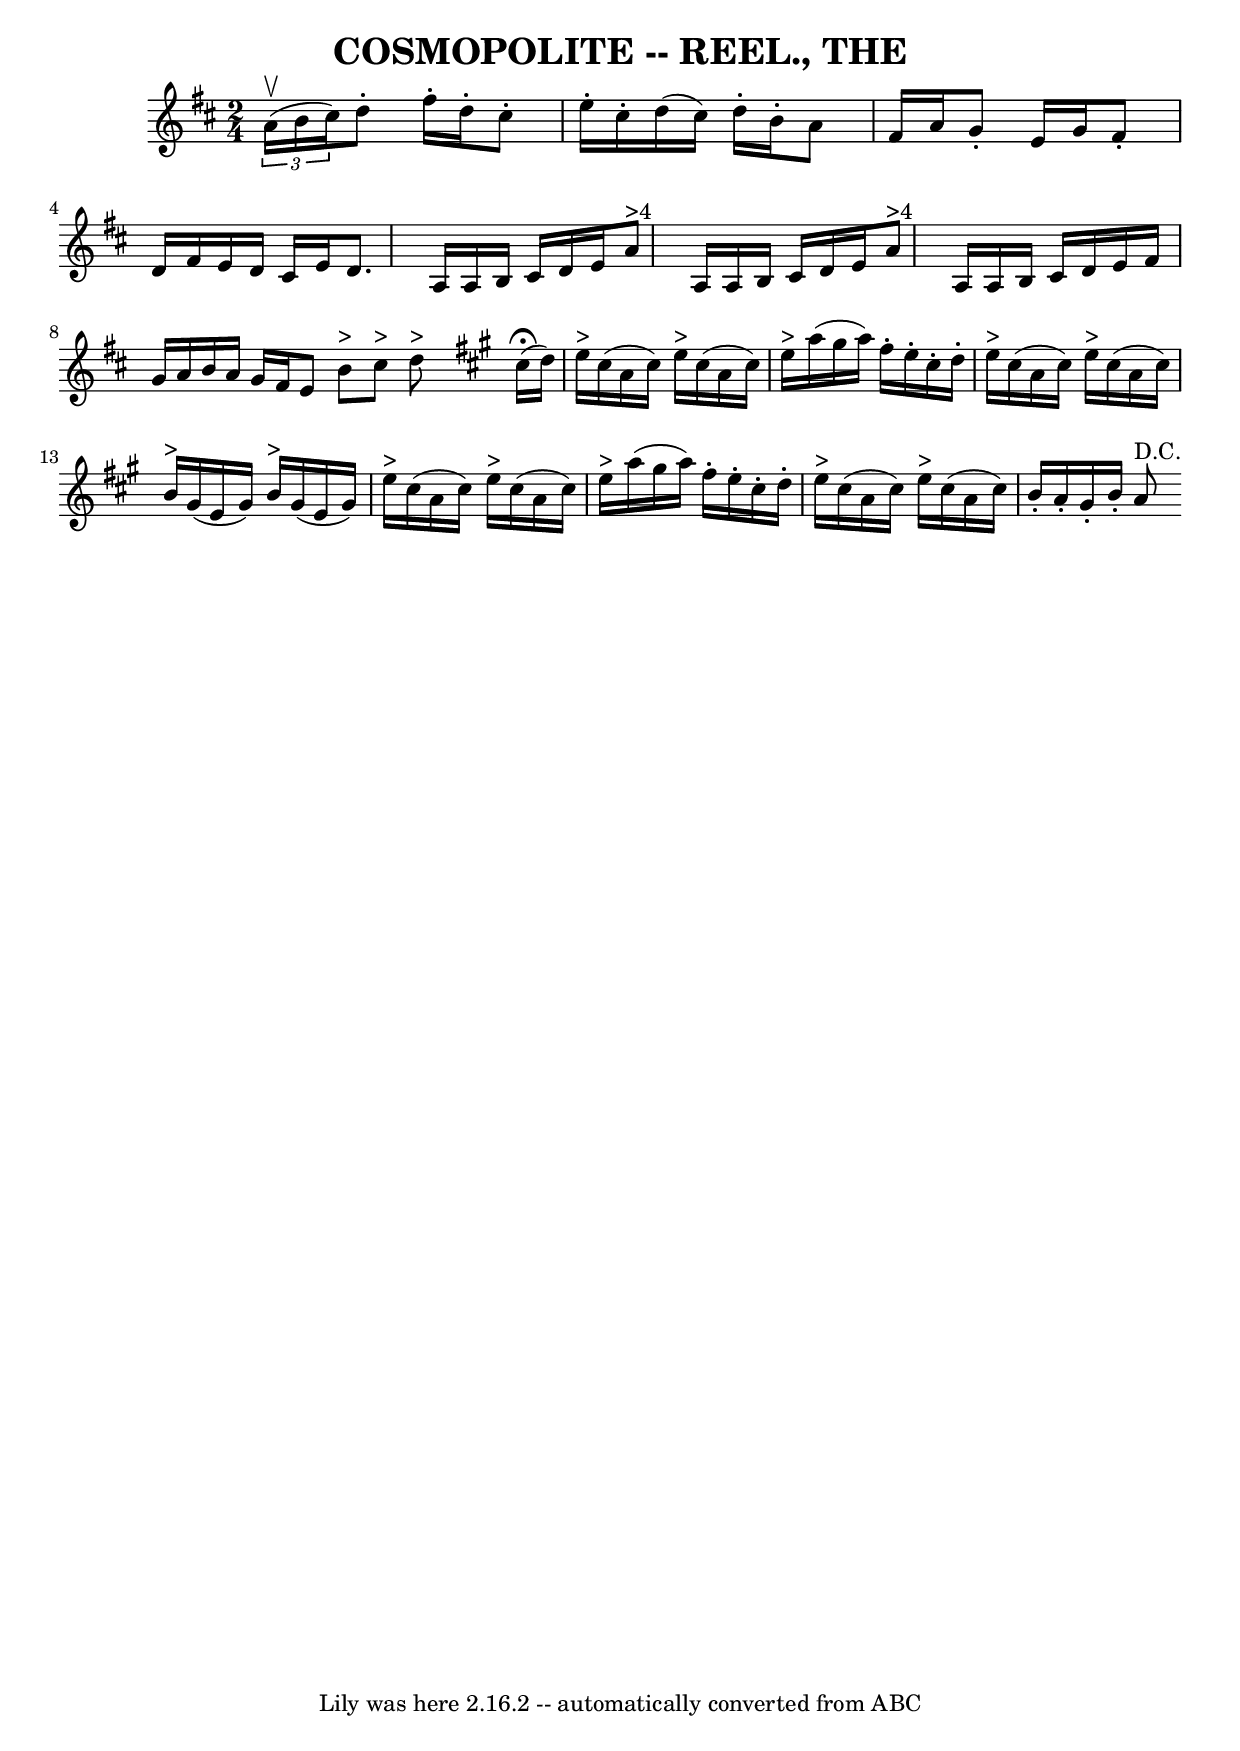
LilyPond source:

\version "2.7.40"
\include "Mammoth.ily"
\header {
	crossRefNumber = "8"
	footnotes = ""
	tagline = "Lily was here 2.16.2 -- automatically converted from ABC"
	title = "COSMOPOLITE -- REEL., THE"
}
voicedefault =  {


\time 2/4 \key d \major   \times 2/3 { a'16^\upbow(b'16 cis''16) } 
|
 d''8 -. fis''16 -. d''16 -. cis''8 -. e''16 -. cis''16 -. 
|
 d''16 (cis''16) d''16 -. b'16 -. a'8 fis'16 a'16  
|
 g'8 -. e'16 g'16 fis'8 -. d'16 fis'16  |
 e'16  
 d'16 cis'16 e'16 d'8. a16  |
 a16 b16 cis'16    
d'16 e'16 a'8^">4" a16  |
 a16 b16 cis'16 d'16    
e'16 a'8^">4" a16  |
 a16 b16 cis'16 d'16 e'16    
fis'16 g'16 a'16  |
 b'16 a'16 g'16 fis'16 e'8  
\bar ":|" b'8^">" cis''8^">" d''8^">"   \bar "||"   \key a \major   
\bar "|:" cis''16^\fermata(d''16) |
 e''16^">" cis''16 (
a'16 cis''16) e''16^">" cis''16 (a'16 cis''16) |
   
e''16^">" a''16 (gis''16 a''16) fis''16 -. e''16 -. cis''16 
-. d''16 -. |
 e''16^">" cis''16 (a'16 cis''16) e''16 
^">" cis''16 (a'16 cis''16) |
 b'16^">" gis'16 (e'16   
 gis'16) b'16^">" gis'16 (e'16 gis'16) |
 e''16 
^">" cis''16 (a'16 cis''16) e''16^">" cis''16 (a'16    
cis''16) |
 e''16^">" a''16 (gis''16 a''16) fis''16 -. 
 e''16 -. cis''16 -. d''16 -. |
 e''16^">" cis''16 (a'16    
cis''16) e''16^">" cis''16 (a'16 cis''16) |
 b'16 -. 
 a'16 -. gis'16 -. b'16 -. a'8^"D.C."   \bar ":|"   
}

\score{
    <<

	\context Staff="default"
	{
	    \voicedefault 
	}

    >>
	\layout {
	}
	\midi {}
}
